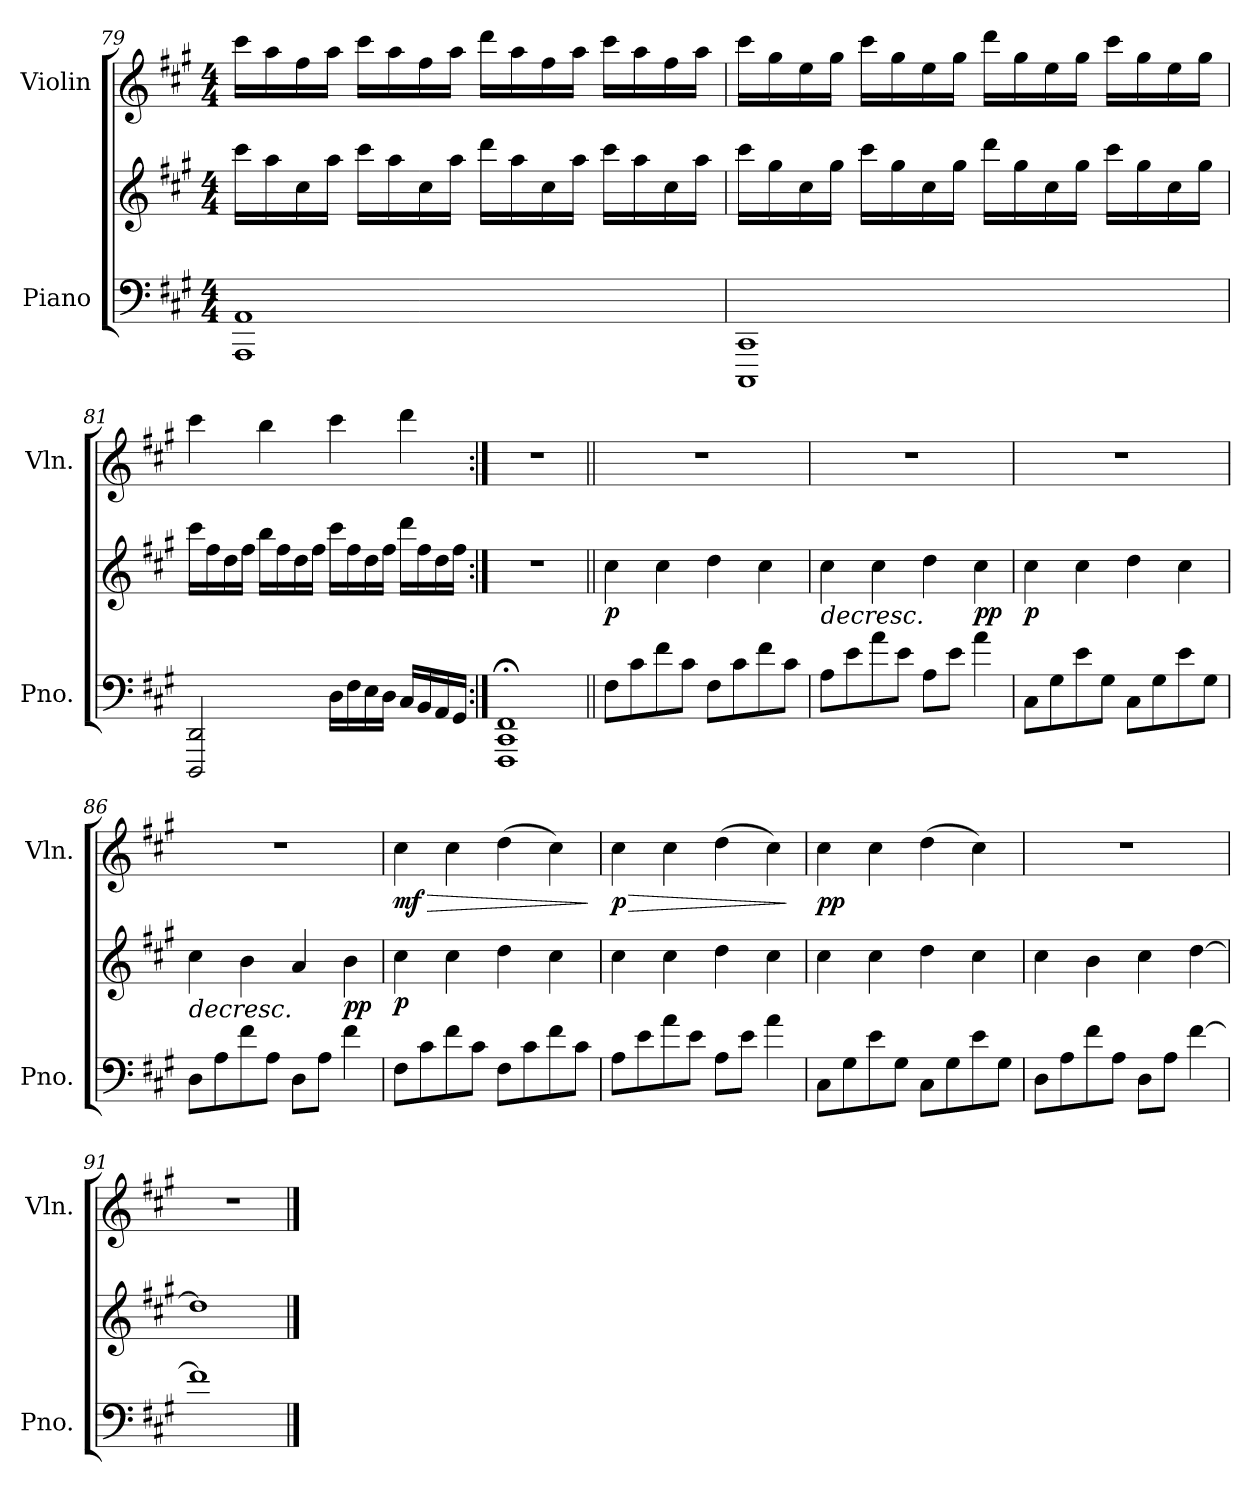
**kern	**kern	**dynam	**kern	**dynam
*part2	*part2	*part2	*part1	*part1
*staff3	*staff2	*staff2/3	*staff1	*staff1
*I"Piano	*	*	*I"Violin	*
*I'Pno.	*	*	*I'Vln.	*
!!LO:LB:g=z
*clefF4	*clefG2	*	*clefG2	*
*k[f#c#g#]	*k[f#c#g#]	*	*k[f#c#g#]	*
*M4/4	*M4/4	*	*M4/4	*
=79	=79	=79	=79	=79
1AAA 1AA	16ccc#\LL	.	16ccc#\LL	.
.	16aa\	.	16aa\	.
.	16cc#\	.	16ff#\	.
.	16aa\JJ	.	16aa\JJ	.
.	16ccc#\LL	.	16ccc#\LL	.
.	16aa\	.	16aa\	.
.	16cc#\	.	16ff#\	.
.	16aa\JJ	.	16aa\JJ	.
.	16ddd\LL	.	16ddd\LL	.
.	16aa\	.	16aa\	.
.	16cc#\	.	16ff#\	.
.	16aa\JJ	.	16aa\JJ	.
.	16ccc#\LL	.	16ccc#\LL	.
.	16aa\	.	16aa\	.
.	16cc#\	.	16ff#\	.
.	16aa\JJ	.	16aa\JJ	.
=80	=80	=80	=80	=80
1CCC# 1CC#	16ccc#\LL	.	16ccc#\LL	.
.	16gg#\	.	16gg#\	.
.	16cc#\	.	16ee\	.
.	16gg#\JJ	.	16gg#\JJ	.
.	16ccc#\LL	.	16ccc#\LL	.
.	16gg#\	.	16gg#\	.
.	16cc#\	.	16ee\	.
.	16gg#\JJ	.	16gg#\JJ	.
.	16ddd\LL	.	16ddd\LL	.
.	16gg#\	.	16gg#\	.
.	16cc#\	.	16ee\	.
.	16gg#\JJ	.	16gg#\JJ	.
.	16ccc#\LL	.	16ccc#\LL	.
.	16gg#\	.	16gg#\	.
.	16cc#\	.	16ee\	.
.	16gg#\JJ	.	16gg#\JJ	.
!!LO:PB:g=z
=81	=81	=81	=81	=81
2DDD/ 2DD/	16ccc#\LL	.	4ccc#\	.
.	16ff#\	.	.	.
.	16dd\	.	.	.
.	16ff#\JJ	.	.	.
.	16bb\LL	.	4bb\	.
.	16ff#\	.	.	.
.	16dd\	.	.	.
.	16ff#\JJ	.	.	.
16D\LL	16ccc#\LL	.	4ccc#\	.
16F#\	16ff#\	.	.	.
16E\	16dd\	.	.	.
16D\JJ	16ff#\JJ	.	.	.
16C#/LL	16ddd\LL	.	4ddd\	.
16BB/	16ff#\	.	.	.
16AA/	16dd\	.	.	.
16GG#/JJ	16ff#\JJ	.	.	.
=82:|!	=82:|!	=82:|!	=82:|!	=82:|!
*	*	*	*MM45	*
1FFF#;< 1CC#;< 1FF#;<	1r	.	1r	.
=83||	=83||	=83||	=83||	=83||
*	*	*	*MM40	*
!	!	!LO:DY:b	!	!
8F#\L	4cc#\	p	1r	.
8c#\	.	.	.	.
8f#\	4cc#\	.	.	.
8c#\J	.	.	.	.
8F#\L	4dd\	.	.	.
8c#\	.	.	.	.
8f#\	4cc#\	.	.	.
8c#\J	.	.	.	.
=84	=84	=84	=84	=84
!	!	!LO:HP:b	!	!
8A\L	4cc#\	>	1r	.
8e\	.	.	.	.
8a\	4cc#\	.	.	.
8e\J	.	.	.	.
8A\L	4dd\	.	.	.
8e\J	.	.	.	.
!	!	!LO:DY:b	!	!
4a\	4cc#\	pp	.	.
.	.	]	.	.
!!LO:LB:g=z
=85	=85	=85	=85	=85
!	!	!LO:DY:b	!	!
8C#\L	4cc#\	p	1r	.
8G#\	.	.	.	.
8e\	4cc#\	.	.	.
8G#\J	.	.	.	.
8C#\L	4dd\	.	.	.
8G#\	.	.	.	.
8e\	4cc#\	.	.	.
8G#\J	.	.	.	.
=86	=86	=86	=86	=86
!	!	!LO:HP:b	!	!
8D\L	4cc#\	>	1r	.
8A\	.	.	.	.
8f#\	4b\	.	.	.
8A\J	.	.	.	.
8D\L	4a/	.	.	.
8A\J	.	.	.	.
!	!	!LO:DY:b	!	!
4f#\	4b\	pp	.	.
.	.	]	.	.
=87	=87	=87	=87	=87
*	*	*	*MM40	*
!	!	!LO:DY:b	!	!LO:HP:b
!	!	!	!	!LO:DY:n=1:b
8F#\L	4cc#\	p	4cc#\	> mf
8c#\	.	.	.	.
8f#\	4cc#\	.	4cc#\	.
8c#\J	.	.	.	.
8F#\L	4dd\	.	(4dd\	.
8c#\	.	.	.	.
8f#\	4cc#\	.	4cc#\)	.
8c#\J	.	.	.	.
.	.	.	.	]
=88	=88	=88	=88	=88
!	!	!	!	!LO:HP:b
!	!	!	!	!LO:DY:n=1:b
8A\L	4cc#\	.	4cc#\	> p
8e\	.	.	.	.
8a\	4cc#\	.	4cc#\	.
8e\J	.	.	.	.
8A\L	4dd\	.	(4dd\	.
8e\J	.	.	.	.
*	*	*	*MM40	*
4a\	4cc#\	.	4cc#\)	.
.	.	.	.	]
!!LO:LB:g=z
=89	=89	=89	=89	=89
*	*	*	*MM40	*
!	!	!	!	!LO:DY:b
8C#\L	4cc#\	.	4cc#\	pp
8G#\	.	.	.	.
8e\	4cc#\	.	4cc#\	.
8G#\J	.	.	.	.
8C#\L	4dd\	.	(4dd\	.
8G#\	.	.	.	.
8e\	4cc#\	.	4cc#\)	.
8G#\J	.	.	.	.
=90	=90	=90	=90	=90
8D\L	4cc#\	.	1r	.
8A\	.	.	.	.
8f#\	4b\	.	.	.
8A\J	.	.	.	.
8D\L	4cc#\	.	.	.
8A\J	.	.	.	.
[4f#\	[4dd\	.	.	.
=91	=91	=91	=91	=91
1f#]	1dd]	.	1r	.
==	==	==	==	==
*-	*-	*-	*-	*-
